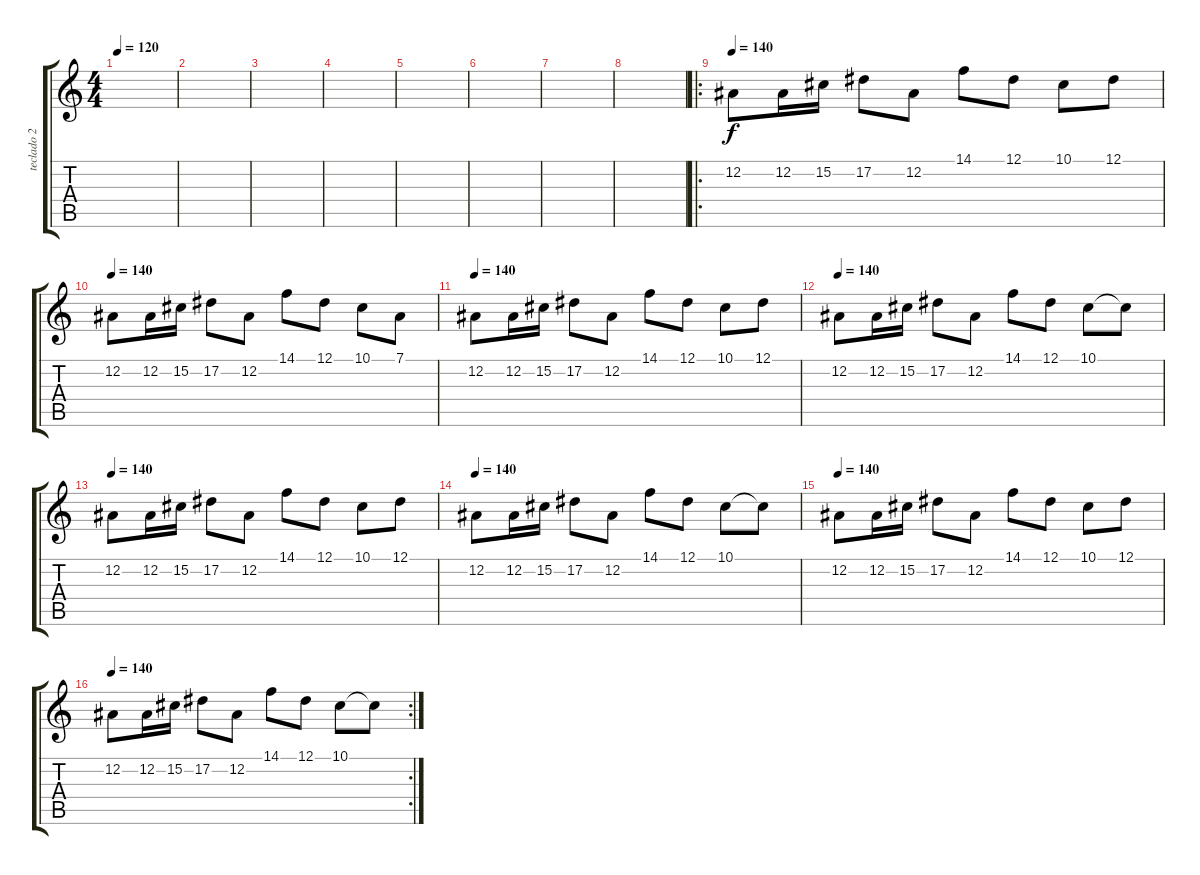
\track ("teclado 2" "teclado 2") {instrument stringensemble1}
\staff {score tabs}
\tuning (Eb4 Bb3 Gb3 Db3 Ab2 Eb2) {hide}
\ts (4 4)
\tempo 120
\clef g2
\ks c
|
|
|
|
|
|
|
|
\ro
\tempo 140
12.2.8 12.2.16 15.2.16 17.2.8 12.2.8 14.1.8 12.1.8 10.1.8 12.1.8 |
\tempo 140
12.2.8 12.2.16 15.2.16 17.2.8 12.2.8 14.1.8 12.1.8 10.1.8 7.1.8 |
\tempo 140
12.2.8 12.2.16 15.2.16 17.2.8 12.2.8 14.1.8 12.1.8 10.1.8 12.1.8 |
\tempo 140
12.2.8 12.2.16 15.2.16 17.2.8 12.2.8 14.1.8 12.1.8 10.1.8 10.1{t}.8 |
\tempo 140
12.2.8 12.2.16 15.2.16 17.2.8 12.2.8 14.1.8 12.1.8 10.1.8 12.1.8 |
\tempo 140
12.2.8 12.2.16 15.2.16 17.2.8 12.2.8 14.1.8 12.1.8 10.1.8 10.1{t}.8 |
\tempo 140
12.2.8 12.2.16 15.2.16 17.2.8 12.2.8 14.1.8 12.1.8 10.1.8 12.1.8 |
\rc 2
\tempo 140
12.2.8 12.2.16 15.2.16 17.2.8 12.2.8 14.1.8 12.1.8 10.1.8 10.1{t}.8
